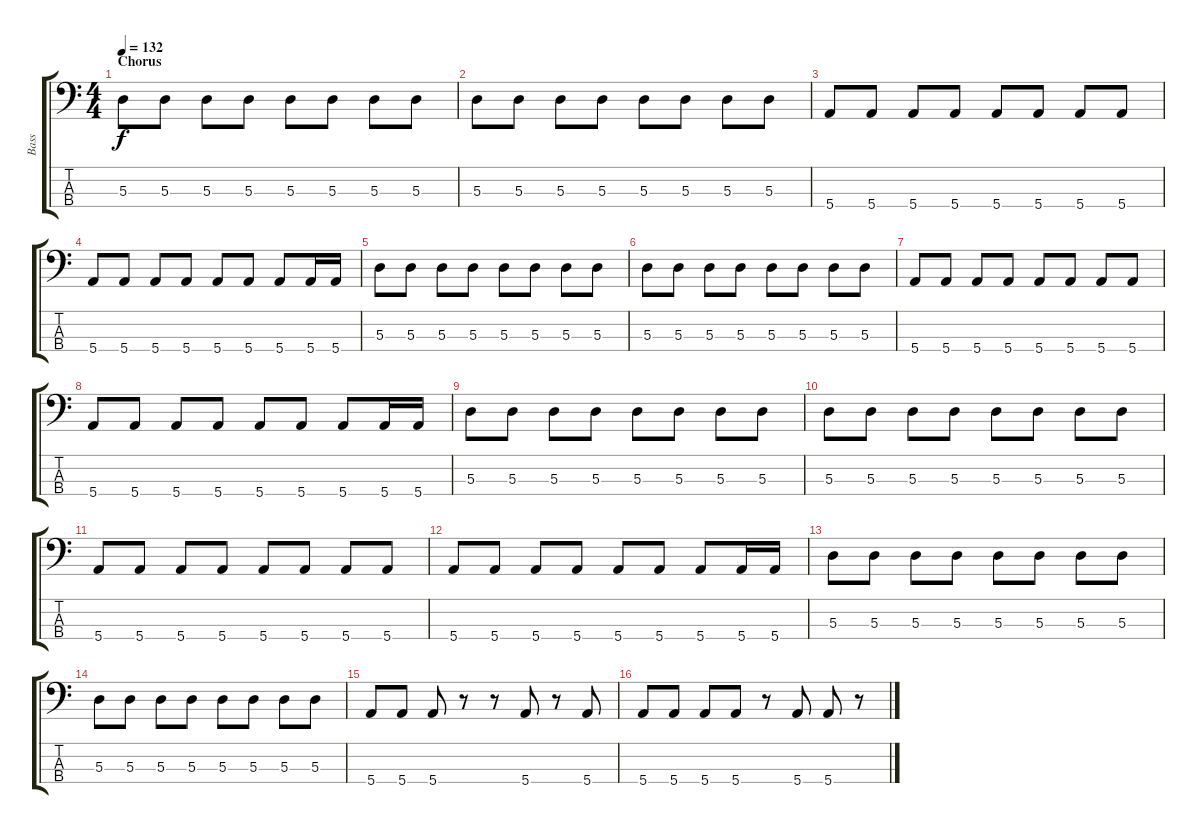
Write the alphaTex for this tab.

\track ("Bass" "Bass") {instrument electricbassfinger}
\staff {score tabs}
\tuning (G2 D2 A1 E1) {hide}
\ts (4 4)
\section ("" "Chorus")
\tempo 132
\clef f4
\ks c
5.3.8{dy f} 5.3.8 5.3.8 5.3.8 5.3.8 5.3.8 5.3.8 5.3.8 |
5.3.8 5.3.8 5.3.8 5.3.8 5.3.8 5.3.8 5.3.8 5.3.8 |
5.4.8 5.4.8 5.4.8 5.4.8 5.4.8 5.4.8 5.4.8 5.4.8 |
5.4.8 5.4.8 5.4.8 5.4.8 5.4.8 5.4.8 5.4.8 5.4.16 5.4.16 |
5.3.8 5.3.8 5.3.8 5.3.8 5.3.8 5.3.8 5.3.8 5.3.8 |
5.3.8 5.3.8 5.3.8 5.3.8 5.3.8 5.3.8 5.3.8 5.3.8 |
5.4.8 5.4.8 5.4.8 5.4.8 5.4.8 5.4.8 5.4.8 5.4.8 |
5.4.8 5.4.8 5.4.8 5.4.8 5.4.8 5.4.8 5.4.8 5.4.16 5.4.16 |
5.3.8 5.3.8 5.3.8 5.3.8 5.3.8 5.3.8 5.3.8 5.3.8 |
5.3.8 5.3.8 5.3.8 5.3.8 5.3.8 5.3.8 5.3.8 5.3.8 |
5.4.8 5.4.8 5.4.8 5.4.8 5.4.8 5.4.8 5.4.8 5.4.8 |
5.4.8 5.4.8 5.4.8 5.4.8 5.4.8 5.4.8 5.4.8 5.4.16 5.4.16 |
5.3.8 5.3.8 5.3.8 5.3.8 5.3.8 5.3.8 5.3.8 5.3.8 |
5.3.8 5.3.8 5.3.8 5.3.8 5.3.8 5.3.8 5.3.8 5.3.8 |
5.4.8 5.4.8 5.4.8 r.8 r.8 5.4.8 r.8 5.4.8 |
5.4.8 5.4.8 5.4.8 5.4.8 r.8 5.4.8 5.4.8 r.8
